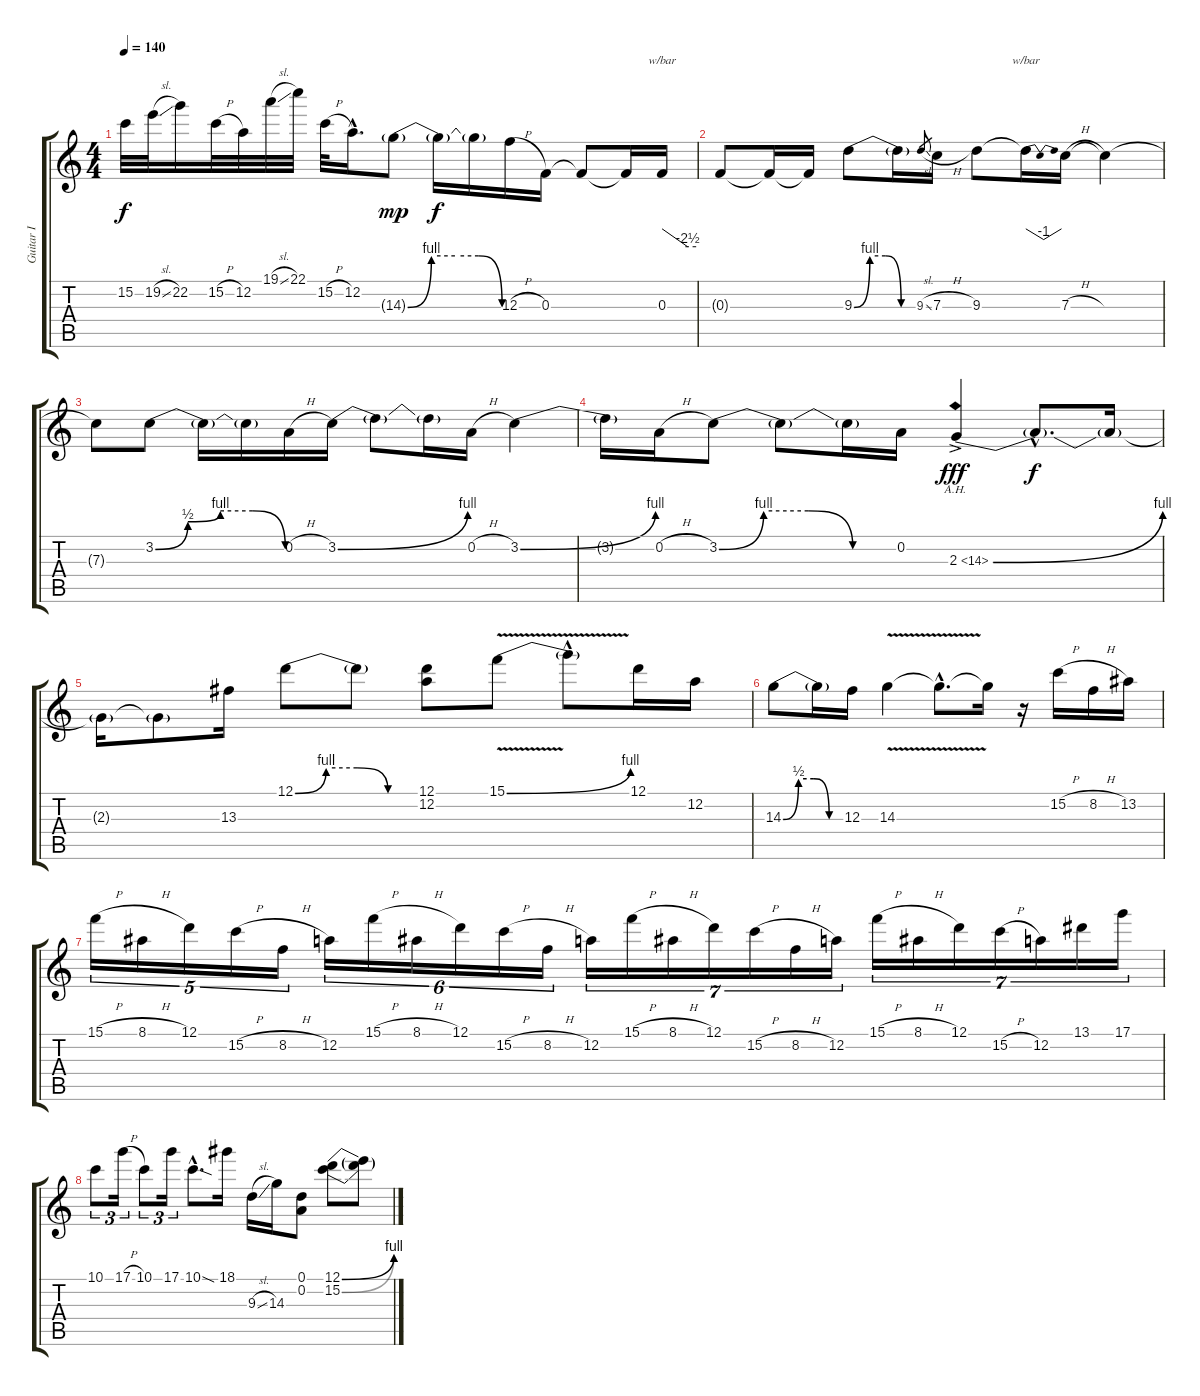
\track ("Guitar I" "Guitar I") {instrument distortionguitar}
\staff {score tabs}
\tuning (D4 A3 F3 C3 G2 D2) {hide}
\ts (4 4)
\tempo 140
\clef g2
\ks c
15.2.32{dy f} 19.2{sl}.32 22.2.16 15.2{h}.32 12.2.32 19.1{sl}.32 22.1.32 15.2{h}.32 12.2{hac}.16{d} 14.3{be (custom 0 0 15 4 30 4 45 4 60 0) g}.8{dy mp} 14.3{t}.16{dy f} 14.3{t}.16 12.3{h}.16 0.3.16 0.3{t}.8 0.3{t}.16 0.3.16{tbe (custom default 0 0 45 -10 60 -10)} |
0.3{t}.8 0.3{t}.16 0.3{t}.16 9.3{be (custom 0 0 15 4 30 4 45 0 60 0)}.8 9.3{t}.16 9.3{sl}.8{gr} 7.3{h}.16 9.3.8 9.3{t}.16{tbe (dip default 0 0 30 -4 60 0)} 7.3{h}.16 7.3{t}.4 |
7.3{t}.8 3.2{be (custom 0 0 15 2 30 4 45 4 60 0)}.8 3.2{t}.16 3.2{t}.16 0.2{h}.16 3.2{be (bend 0 0 60 4)}.16 3.2{t}.8 3.2{t}.16 0.2{h}.16 3.2{be (bend 0 0 60 4)}.4 |
3.2{t}.16 0.2{h}.16 3.2{be (custom 0 0 15 4 30 4 45 0 60 0)}.8 3.2{t}.8 3.2{t}.16 0.2.16 2.3{be (bend 0 0 60 4) ah 12 ac}.4{dy fff} 2.3{hac t}.8{d dy f} 2.3{t}.16 |
2.3{t}.16 2.3{t}.8 13.3.16 12.1{be (custom 0 0 15 4 30 4 45 0 60 0)}.8 12.1{t}.8 (12.1 12.2).8 15.1{be (bend 0 0 60 4) v}.8 15.1{hac t}.8 12.1.16 12.2.16 |
14.3{be (custom 0 0 15 2 30 2 45 0 60 0)}.8 14.3{t}.16 12.3.16 14.3{v}.4 14.3{hac t}.8{d} 14.3{t}.16 r.16 15.2{h}.16 8.2{h}.16 13.2.16 |
15.1{h}.16{tu (5 4)} 8.1{h}.16{tu (5 4)} 12.1.16{tu (5 4)} 15.2{h}.16{tu (5 4)} 8.2{h}.16{tu (5 4)} 12.2.16{tu (6 4)} 15.1{h}.16{tu (6 4)} 8.1{h}.16{tu (6 4)} 12.1.16{tu (6 4)} 15.2{h}.16{tu (6 4)} 8.2{h}.16{tu (6 4)} 12.2.16{tu (7 4)} 15.1{h}.16{tu (7 4)} 8.1{h}.16{tu (7 4)} 12.1.16{tu (7 4)} 15.2{h}.16{tu (7 4)} 8.2{h}.16{tu (7 4)} 12.2.16{tu (7 4)} 15.1{h}.16{tu (7 4)} 8.1{h}.16{tu (7 4)} 12.1.16{tu (7 4)} 15.2{h}.16{tu (7 4)} 12.2.16{tu (7 4)} 13.1.16{tu (7 4)} 17.1.16{tu (7 4)} |
10.1.8{tu (3 2)} 17.1{h}.16{tu (3 2)} 10.1.8{tu (3 2)} 17.1.16{tu (3 2)} 10.1{sod hac}.8{d} 18.1.16 9.3{sl}.16 14.3.16 (0.1 0.2).8 (12.1{be (bend 0 0 60 4)} 15.2{be (bend 0 0 60 4)}).8 (12.1{t} 15.2{t}).8
